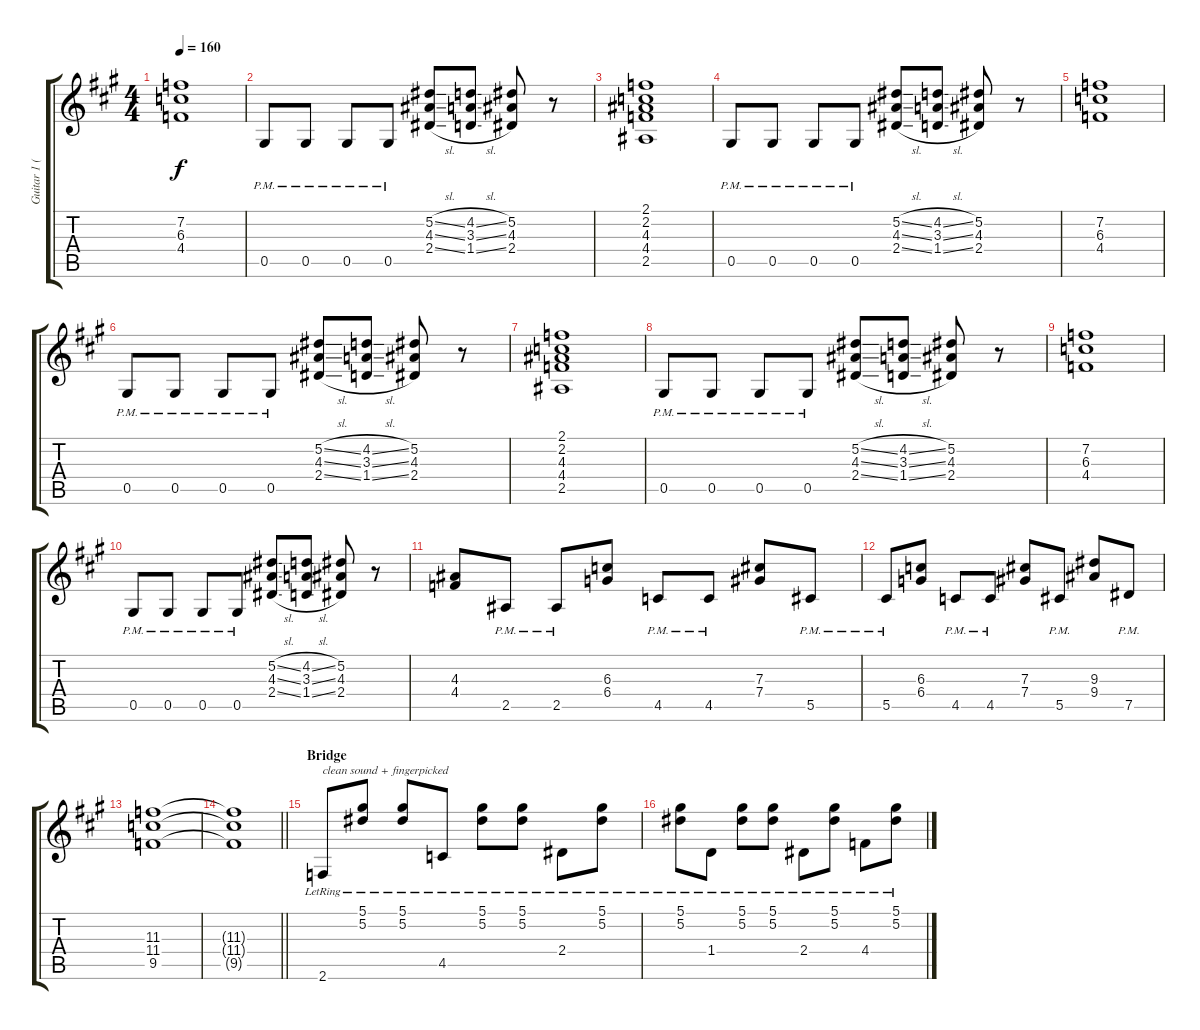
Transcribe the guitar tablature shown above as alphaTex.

\track ("Guitar 1 (Rhythm)" "Guitar 1 (") {instrument overdrivenguitar}
\staff {score tabs}
\tuning (Eb4 Bb3 Gb3 Db3 Ab2 Eb2) {hide}
\ts (4 4)
\tempo 160
\clef g2
\ks a
(7.2 6.3 4.4).1{dy f} |
0.5{pm}.8 0.5{pm}.8 0.5{pm}.8 0.5{pm}.8 (5.2{sl} 4.3{sl} 2.4{sl}).8 (4.2{sl} 3.3{sl} 1.4{sl}).8 (5.2 4.3 2.4).8 r.8 |
(2.1 2.2 4.3 4.4 2.5).1 |
0.5{pm}.8 0.5{pm}.8 0.5{pm}.8 0.5{pm}.8 (5.2{sl} 4.3{sl} 2.4{sl}).8 (4.2{sl} 3.3{sl} 1.4{sl}).8 (5.2 4.3 2.4).8 r.8 |
(7.2 6.3 4.4).1 |
0.5{pm}.8 0.5{pm}.8 0.5{pm}.8 0.5{pm}.8 (5.2{sl} 4.3{sl} 2.4{sl}).8 (4.2{sl} 3.3{sl} 1.4{sl}).8 (5.2 4.3 2.4).8 r.8 |
(2.1 2.2 4.3 4.4 2.5).1 |
0.5{pm}.8 0.5{pm}.8 0.5{pm}.8 0.5{pm}.8 (5.2{sl} 4.3{sl} 2.4{sl}).8 (4.2{sl} 3.3{sl} 1.4{sl}).8 (5.2 4.3 2.4).8 r.8 |
(7.2 6.3 4.4).1 |
0.5{pm}.8 0.5{pm}.8 0.5{pm}.8 0.5{pm}.8 (5.2{sl} 4.3{sl} 2.4{sl}).8 (4.2{sl} 3.3{sl} 1.4{sl}).8 (5.2 4.3 2.4).8 r.8 |
(4.3 4.4).8 2.5{pm}.8 2.5{pm}.8 (6.3 6.4).8 4.5{pm}.8 4.5{pm}.8 (7.3 7.4).8 5.5{pm}.8 |
5.5{pm}.8 (6.3 6.4).8 4.5{pm}.8 4.5{pm}.8 (7.3 7.4).8 5.5{pm}.8 (9.3 9.4).8 7.5{pm}.8 |
(11.3 11.4 9.5).1 |
\barLineRight lightlight
(11.3{t} 11.4{t} 9.5{t}).1 |
\section ("" "Bridge")
2.6{lr}.8{txt "clean sound + fingerpicked" instrument acousticguitarnylon} (5.1{lr} 5.2{lr}).8 (5.1{lr} 5.2{lr}).8 4.5{lr}.8 (5.1{lr} 5.2{lr}).8 (5.1{lr} 5.2{lr}).8 2.4{lr}.8 (5.1{lr} 5.2{lr}).8 |
(5.1{lr} 5.2{lr}).8 1.4{lr}.8 (5.1{lr} 5.2{lr}).8 (5.1{lr} 5.2{lr}).8 2.4{lr}.8 (5.1{lr} 5.2{lr}).8 4.4{lr}.8 (5.1{lr} 5.2{lr}).8
